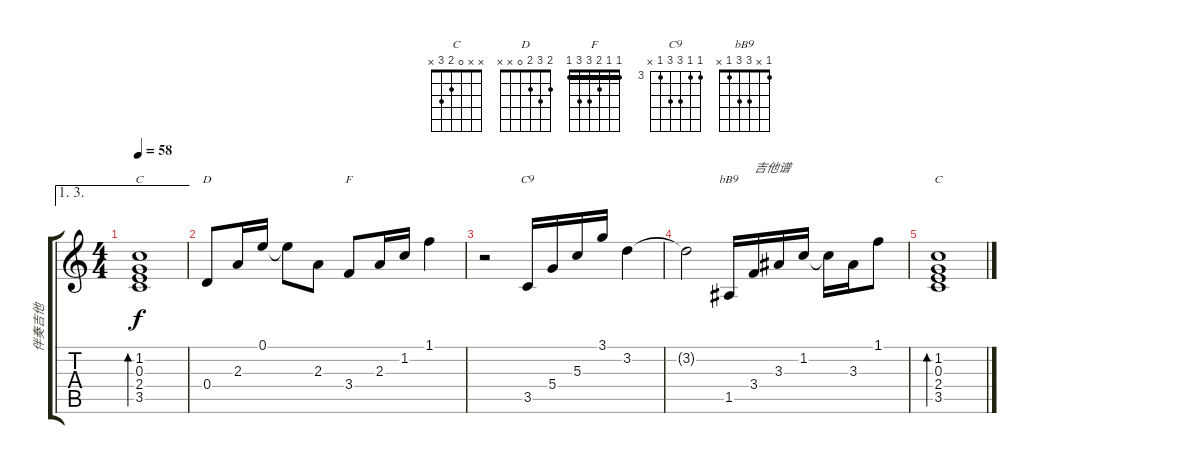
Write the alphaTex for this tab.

\track ("伴奏吉他" "伴奏吉他") {instrument acousticguitarsteel}
\staff {score tabs}
\tuning (E4 B3 G3 D3 A2 E2) {hide}
\chord ("C" x 1 0 2 3 x)
\chord ("D" 2 3 2 0 x x)
\chord ("F" 1 1 2 3 3 1) {barre 1}
\chord ("C9" 3 3 5 5 3 x) {firstfret 3}
\chord ("bB9" 1 x 3 3 1 x)
\chord ("C" x x 0 2 3 x)
\ae (1 3)
\ts (4 4)
\tempo 58
\clef g2
\ks c
(1.2 0.3 2.4 3.5).1{bd 240 ch "C" dy f} |
0.4.8{ch "D"} 2.3.16 0.1.16 0.1{t}.8 2.3.8 3.4.8{ch "F"} 2.3.16 1.2.16 1.1.4 |
r.2 3.5.16{ch "C9"} 5.4.16 5.3.16 3.1.16 3.2.4 |
3.2{t}.2 1.5.16{ch "bB9"} 3.4.16{txt "吉他谱"} 3.3.16 1.2.16 1.2{t}.16 3.3.16 1.1.8 |
(1.2 0.3 2.4 3.5).1{bd 480 ch "C"}
